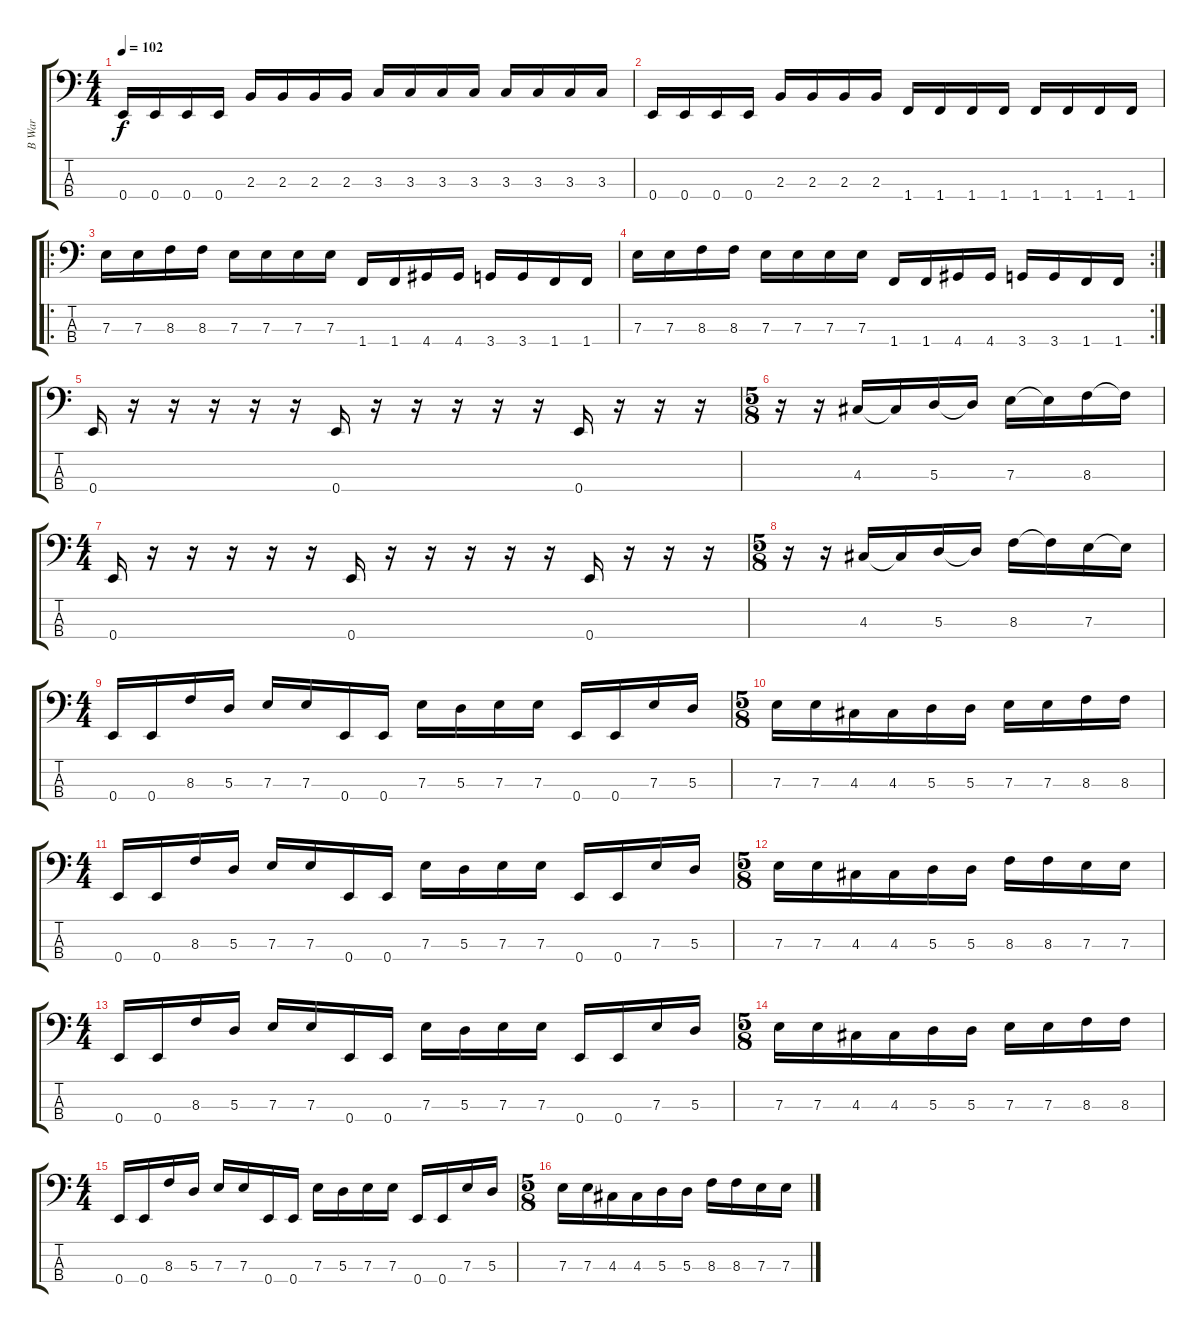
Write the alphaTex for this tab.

\track ("B War" "B War") {instrument electricbassfinger}
\staff {score tabs}
\tuning (G2 D2 A1 E1) {hide}
\ts (4 4)
\tempo 102
\clef f4
\ks c
0.4.16{dy f} 0.4.16 0.4.16 0.4.16 2.3.16 2.3.16 2.3.16 2.3.16 3.3.16 3.3.16 3.3.16 3.3.16 3.3.16 3.3.16 3.3.16 3.3.16 |
0.4.16 0.4.16 0.4.16 0.4.16 2.3.16 2.3.16 2.3.16 2.3.16 1.4.16 1.4.16 1.4.16 1.4.16 1.4.16 1.4.16 1.4.16 1.4.16 |
\ro
7.3.16 7.3.16 8.3.16 8.3.16 7.3.16 7.3.16 7.3.16 7.3.16 1.4.16 1.4.16 4.4.16 4.4.16 3.4.16 3.4.16 1.4.16 1.4.16 |
\rc 2
7.3.16 7.3.16 8.3.16 8.3.16 7.3.16 7.3.16 7.3.16 7.3.16 1.4.16 1.4.16 4.4.16 4.4.16 3.4.16 3.4.16 1.4.16 1.4.16 |
0.4.16 r.16 r.16 r.16 r.16 r.16 0.4.16 r.16 r.16 r.16 r.16 r.16 0.4.16 r.16 r.16 r.16 |
\ts (5 8)
r.16 r.16 4.3.16 4.3{t}.16 5.3.16 5.3{t}.16 7.3.16 7.3{t}.16 8.3.16 8.3{t}.16 |
\ts (4 4)
0.4.16 r.16 r.16 r.16 r.16 r.16 0.4.16 r.16 r.16 r.16 r.16 r.16 0.4.16 r.16 r.16 r.16 |
\ts (5 8)
r.16 r.16 4.3.16 4.3{t}.16 5.3.16 5.3{t}.16 8.3.16 8.3{t}.16 7.3.16 7.3{t}.16 |
\ts (4 4)
0.4.16 0.4.16 8.3.16 5.3.16 7.3.16 7.3.16 0.4.16 0.4.16 7.3.16 5.3.16 7.3.16 7.3.16 0.4.16 0.4.16 7.3.16 5.3.16 |
\ts (5 8)
7.3.16 7.3.16 4.3.16 4.3.16 5.3.16 5.3.16 7.3.16 7.3.16 8.3.16 8.3.16 |
\ts (4 4)
0.4.16 0.4.16 8.3.16 5.3.16 7.3.16 7.3.16 0.4.16 0.4.16 7.3.16 5.3.16 7.3.16 7.3.16 0.4.16 0.4.16 7.3.16 5.3.16 |
\ts (5 8)
7.3.16 7.3.16 4.3.16 4.3.16 5.3.16 5.3.16 8.3.16 8.3.16 7.3.16 7.3.16 |
\ts (4 4)
0.4.16 0.4.16 8.3.16 5.3.16 7.3.16 7.3.16 0.4.16 0.4.16 7.3.16 5.3.16 7.3.16 7.3.16 0.4.16 0.4.16 7.3.16 5.3.16 |
\ts (5 8)
7.3.16 7.3.16 4.3.16 4.3.16 5.3.16 5.3.16 7.3.16 7.3.16 8.3.16 8.3.16 |
\ts (4 4)
0.4.16 0.4.16 8.3.16 5.3.16 7.3.16 7.3.16 0.4.16 0.4.16 7.3.16 5.3.16 7.3.16 7.3.16 0.4.16 0.4.16 7.3.16 5.3.16 |
\ts (5 8)
7.3.16 7.3.16 4.3.16 4.3.16 5.3.16 5.3.16 8.3.16 8.3.16 7.3.16 7.3.16
